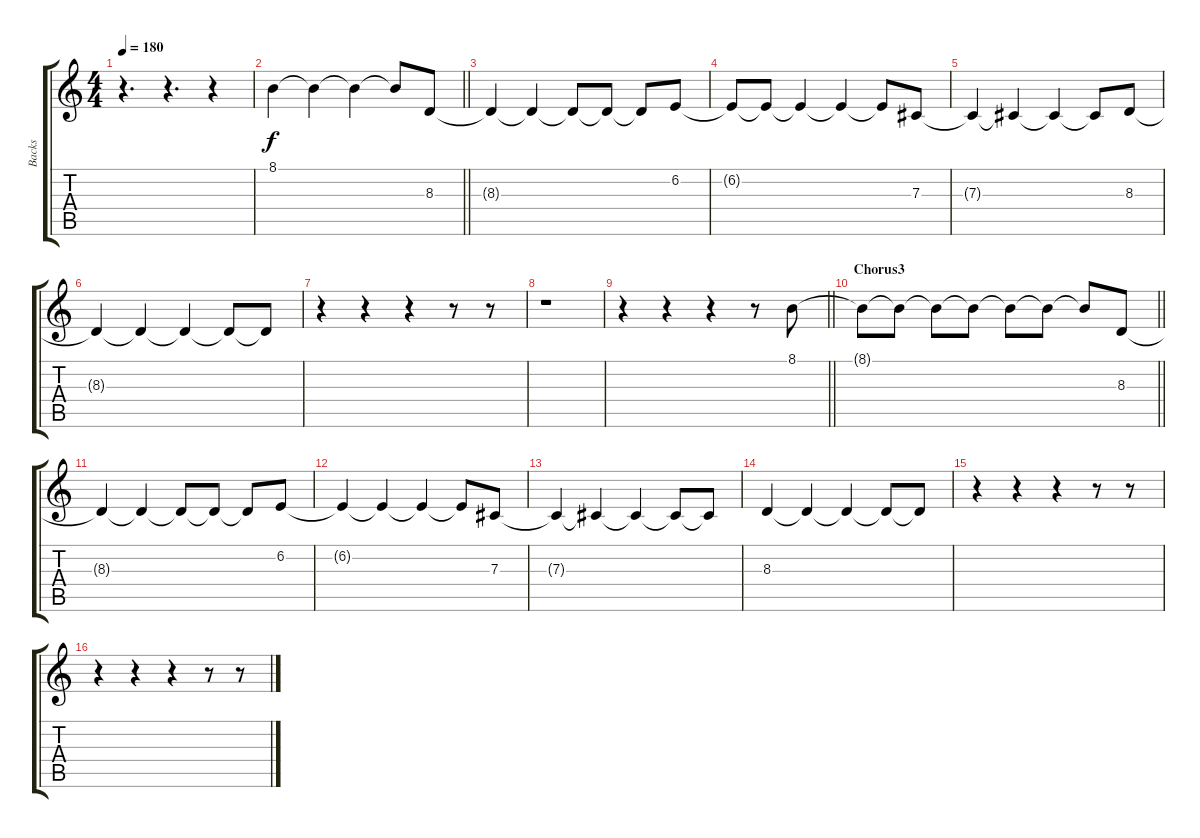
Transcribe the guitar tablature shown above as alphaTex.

\track ("Backs" "Backs") {instrument voiceoohs}
\staff {score tabs}
\tuning (Eb4 Bb3 Gb3 Db3 Ab2 Eb2) {hide}
\ts (4 4)
\tempo 180
\clef g2
\ks c
r.4{d dy f} r.4{d} r.4 |
\barLineRight lightlight
8.1.4 8.1{t}.4 8.1{t}.4 8.1{t}.8 8.3.8 |
8.3{t}.4 8.3{t}.4 8.3{t}.8 8.3{t}.8 8.3{t}.8 6.2.8 |
6.2{t}.8 6.2{t}.8 6.2{t}.4 6.2{t}.4 6.2{t}.8 7.3.8 |
7.3{t}.4 7.3{t}.4 7.3{t}.4 7.3{t}.8 8.3.8 |
8.3{t}.4 8.3{t}.4 8.3{t}.4 8.3{t}.8 8.3{t}.8 |
r.4 r.4 r.4 r.8 r.8 |
r.1 |
\barLineRight lightlight
r.4 r.4 r.4 r.8 8.1.8 |
\section ("" "Chorus3")
\barLineRight lightlight
8.1{t}.8 8.1{t}.8 8.1{t}.8 8.1{t}.8 8.1{t}.8 8.1{t}.8 8.1{t}.8 8.3.8 |
8.3{t}.4 8.3{t}.4 8.3{t}.8 8.3{t}.8 8.3{t}.8 6.2.8 |
6.2{t}.4 6.2{t}.4 6.2{t}.4 6.2{t}.8 7.3.8 |
7.3{t}.4 7.3{t}.4 7.3{t}.4 7.3{t}.8 7.3{t}.8 |
8.3.4 8.3{t}.4 8.3{t}.4 8.3{t}.8 8.3{t}.8 |
r.4 r.4 r.4 r.8 r.8 |
r.4 r.4 r.4 r.8 r.8
